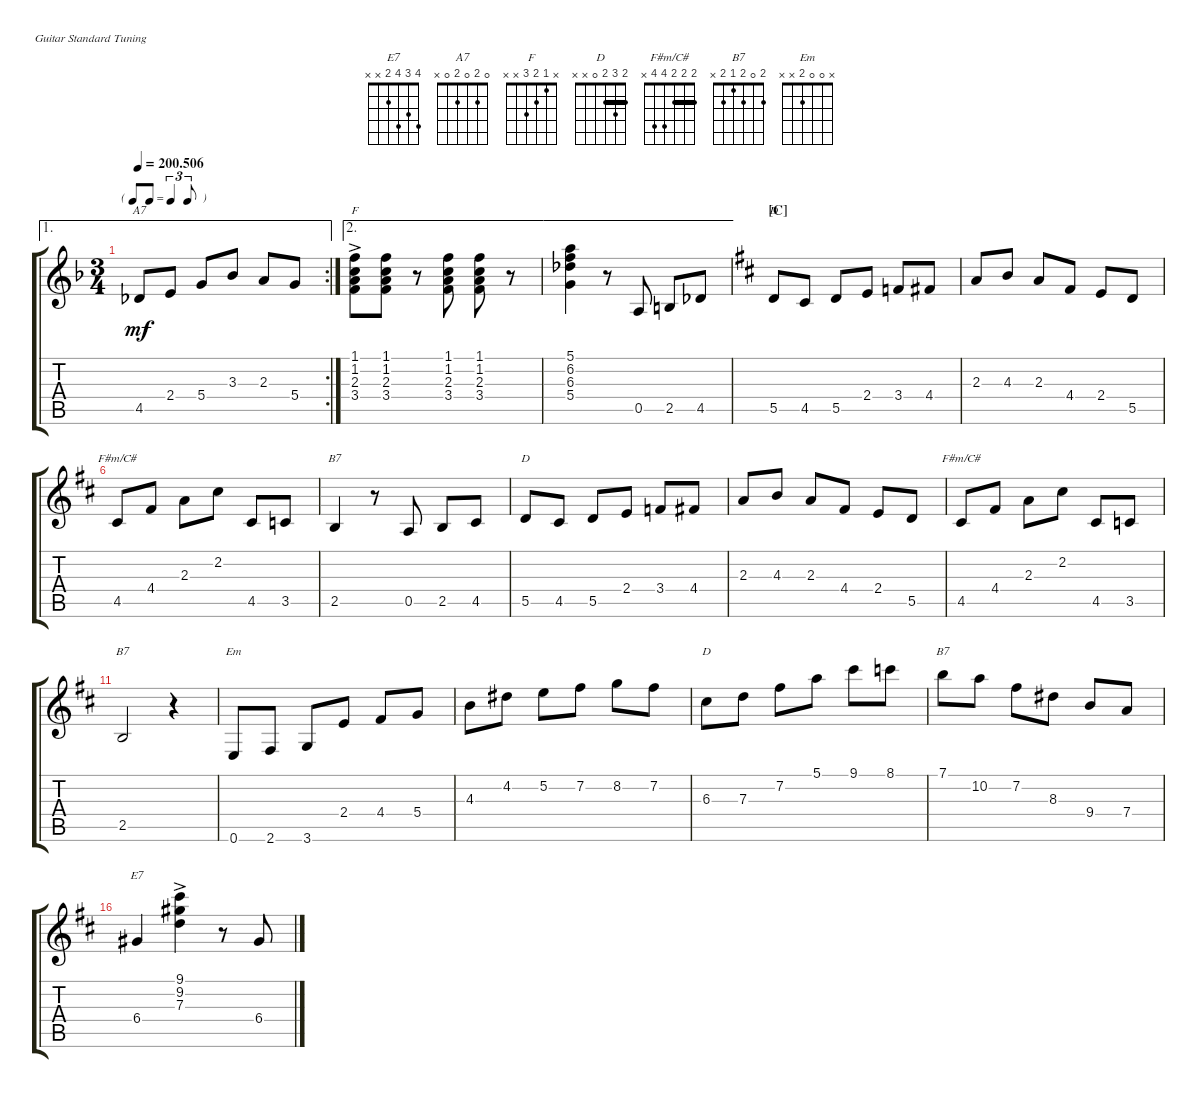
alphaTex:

\defaultSystemsLayout 4
\singleTrackTrackNamePolicy hidden
\firstSystemTrackNameMode fullname
\otherSystemsTrackNameMode fullname
\firstSystemTrackNameOrientation horizontal
\otherSystemsTrackNameOrientation horizontal
\defaultBarNumberDisplay FirstOfSystem
\track ("Guitare I" "N-Gt") {instrument acousticguitarnylon}
\staff {score tabs}
\tuning (E4 B3 G3 D3 A2 E2)
\chord ("E7" 4 3 4 2 x x)
\chord ("A7" 0 2 0 2 0 x)
\chord ("F" x 1 2 3 x x)
\chord ("D" 2 3 2 0 x x) {barre 2}
\chord ("F#m/C#" 2 2 2 4 4 x) {barre (2 2)}
\chord ("B7" 2 0 2 1 2 x)
\chord ("Em" x 0 0 2 x x)
\ae 1
\rc 2
\ts (3 4)
\tf triplet8th
\tempo
200.506
\accidentals auto
\clef g2
\ottava regular
\simile none
\ks f
4.5.8{ch "A7" dy mf} 2.4.8 5.4.8 3.3.8 2.3.8 5.4.8 |
\ae 2
(3.4{ac} 2.3 1.2 1.1).8{ch "F"} (3.4 2.3 1.2 1.1).8 r.8 (3.4 1.1 1.2 2.3).8 (3.4 1.1 1.2 2.3).8 r.8 |
\ae 2
(5.1 6.2 6.3 5.4).4 r.8 0.5.8 2.5.8 4.5.8 |
\section ("C" "")
\ks d
5.5.8{ch "D"} 4.5.8 5.5.8 2.4.8 3.4.8 4.4.8 |
2.3.8 4.3.8 2.3.8 4.4.8 2.4.8 5.5.8 |
4.5.8{ch "F#m/C#"} 4.4.8 2.3.8 2.2.8 4.5.8 3.5.8 |
2.5.4{ch "B7"} r.8 0.5.8 2.5.8 4.5.8 |
5.5.8{ch "D"} 4.5.8 5.5.8 2.4.8 3.4.8 4.4.8 |
2.3.8 4.3.8 2.3.8 4.4.8 2.4.8 5.5.8 |
4.5.8{ch "F#m/C#"} 4.4.8 2.3.8 2.2.8 4.5.8 3.5.8 |
2.5.2{ch "B7"} r.4 |
0.6.8{ch "Em"} 2.6.8 3.6.8 2.4.8 4.4.8 5.4.8 |
4.3.8 4.2.8 5.2.8 7.2.8 8.2.8 7.2.8 |
6.3.8{ch "D"} 7.3.8 7.2.8 5.1.8 9.1.8 8.1.8 |
7.1.8{ch "B7"} 10.2.8 7.2.8 8.3.8 9.4.8 7.4.8 |
6.4.4{ch "E7"} (9.1 9.2 7.3{ac}).4 r.8 6.4.8
